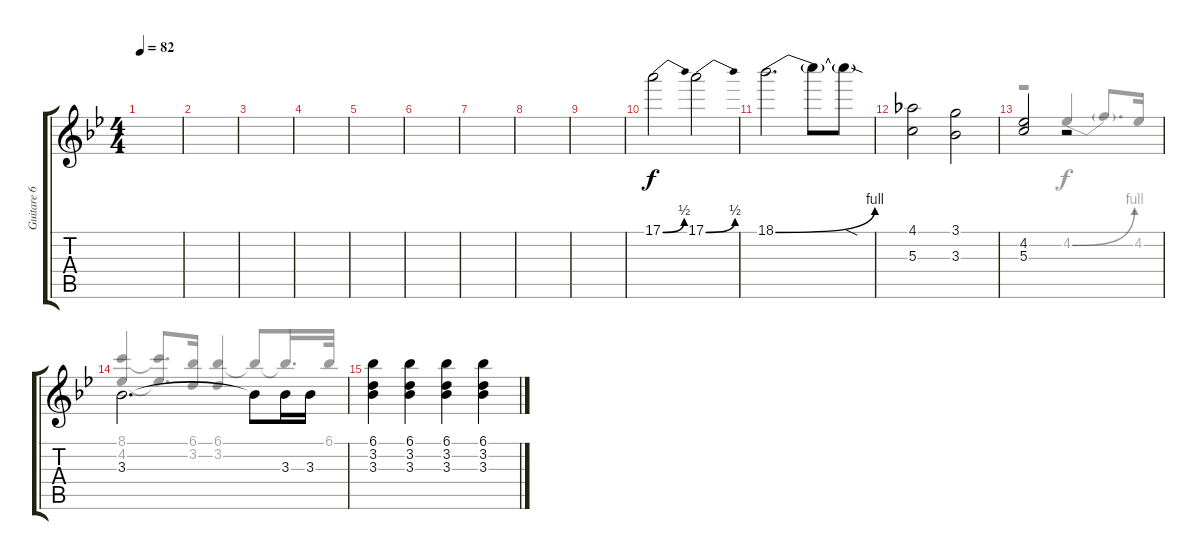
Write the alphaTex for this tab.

\track ("Guitare 6" "Guitare 6") {instrument distortionguitar}
\staff {score tabs}
\tuning (E4 B3 G3 D3 A2 E2) {hide}
\voice
\ts (4 4)
\tempo 82
\clef g2
\ks bb
|
|
|
|
|
|
|
|
|
17.1{be (bend 0 0 60 2)}.2 17.1{be (bend 0 0 60 2)}.2 |
18.1{be (bend 0 0 60 4)}.2{d} 18.1{t}.8 18.1{sod t}.8 |
(4.1 5.3).2 (3.1 3.3).2 |
(4.2 5.3).2 r.2 |
3.3.2{d beam Down} 3.3{t}.8{beam Down} 3.3.16{beam Down} 3.3.16{beam Down} |
(6.1 3.2 3.3).4 (6.1 3.2 3.3).4 (6.1 3.2 3.3).4 (6.1 3.2 3.3).4 |
\voice
\clef g2
\ottava regular
\simile none
\ks bb
|
|
|
|
|
|
|
|
|
|
|
|
r.2 4.2{be (bend 0 0 60 4)}.4{beam Up} 4.2{t}.8{d beam Up} 4.2.16{beam Up} |
(8.1 4.2).4{beam Up} (8.1{t} 4.2{t}).8{d beam Up} (6.1 3.2).16{beam Up} (6.1 3.2).4{beam Up} 6.1{t}.8{beam Up} 6.1{t}.16{d beam Up} 6.1.32{beam Up} |
|
